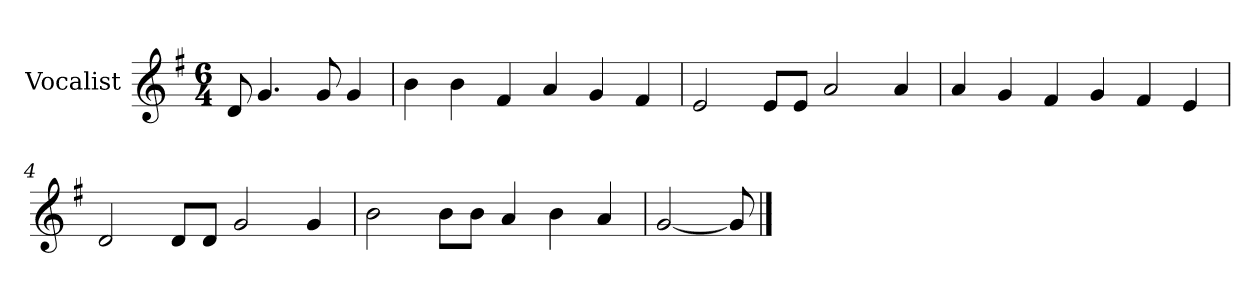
**kern
*part1
*staff1
*I"Vocalist
*k[f#]
*G:
*M6/4
=
8d
4.g
8g
4g
=1
4b
4b
4f#
4a
4g
4f#
=2
2e
8eL
8eJ
2a
4a
=3
4a
4g
4f#
4g
4f#
4e
=4
2d
8dL
8dJ
2g
4g
=5
2b
8bL
8bJ
4a
4b
4a
=6
[2g
8g]
==
*-
